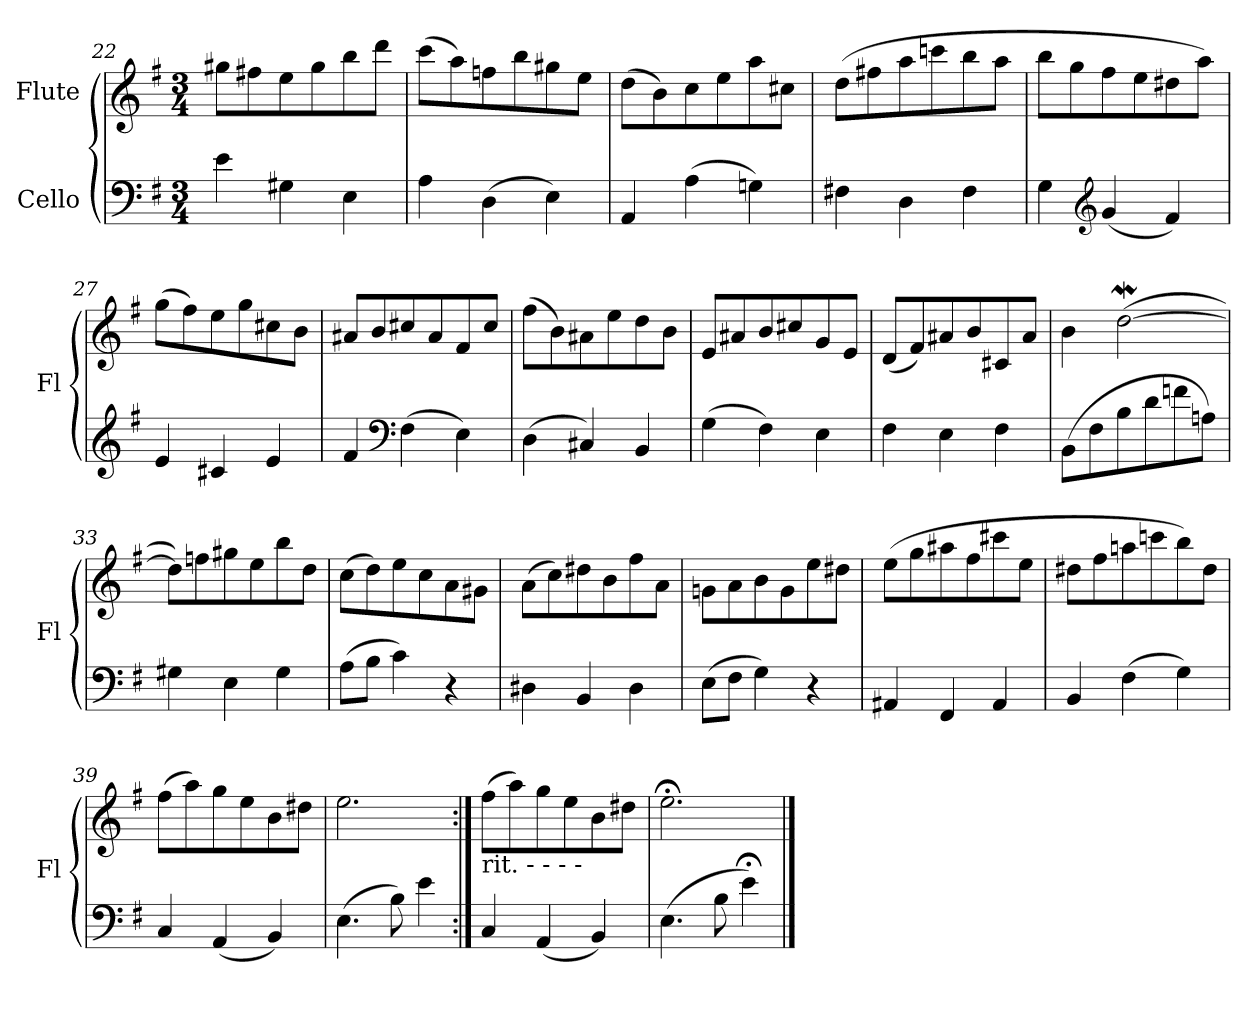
**kern	**kern
*part2	*part1
*staff2	*staff1
*I"Cello	*I"Flute
*	*I'Fl
*clefF4	*clefG2
*k[f#]	*k[f#]
*G:	*G:
*M3/4	*M3/4
=22	=22
4e\	8gg#X\L
.	8ff#X\
4G#X\	8ee\
.	8gg#\
4E\	8bb\
.	8ddd\J
=23	=23
4A\	(>8ccc\L
.	8aa\)
(>4D\	8ffn\
.	8bb\
4E\)	8gg#X\
.	8ee\J
!!LO:LB:g=z
=24	=24
4AA/	(>8dd\L
.	8b\)
(>4A\	8cc\
.	8ee\
4Gn\)	8aa\
.	8cc#X\J
=25	=25
4F#X\	(>8dd\L
.	8ff#X\
4D\	8aa\
.	8cccn\
4F#\	8bb\
.	8aa\J
=26	=26
4G\	8bb\L
.	8gg\
*clefG2	*
(<4g/	8ff#\
.	8ee\
4f#/)	8dd#X\
.	8aa\J)
=27	=27
4e/	(>8gg\L
.	8ff#\)
4c#X/	8ee\
.	8gg\
4e/	8cc#X\
.	8b\J
=28	=28
4f#/	8a#X/L
.	8b/
*clefF4	*
(>4F#\	8cc#X/
.	8a#/
4E\)	8f#/
.	8cc#/J
!!LO:LB:g=z
=29	=29
(>4D\	(>8ff#\L
.	8b\)
4C#X/)	8a#X\
.	8ee\
4BB/	8dd\
.	8b\J
=30	=30
(>4G\	8e/L
.	8a#X/
4F#\)	8b/
.	8cc#X/
4E\	8g/
.	8e/J
=31	=31
4F#\	(<8d/L
.	8f#/)
4E\	8a#X/
.	8b/
4F#\	8c#X/
.	8a#/J
=32	=32
(>8BB\L	4b\
8F#\	.
8B\	(>[2ddW\
8d\	.
8fn\	.
8An\J)	.
=33	=33
4G#X\	8dd\L])
.	8ffn\
4E\	8gg#X\
.	8ee\
4G#\	8bb\
.	8dd\J
!!LO:LB:g=z
=34	=34
(>8A\L	(>8cc\L
8B\J	8dd\)
4c\)	8ee\
.	8cc\
4r	8a\
.	8g#X\J
=35	=35
4D#X\	(>8a\L
.	8cc\)
4BB/	8dd#X\
.	8b\
4D#\	8ff#\
.	8a\J
=36	=36
(>8E\L	8gn\L
8F#\J	8a\
4G\)	8b\
.	8g\
4r	8ee\
.	8dd#X\J
=37	=37
4AA#X/	(>8ee\L
.	8gg\
4FF#/	8aa#X\
.	8ff#\
4AA#/	8ccc#X\
.	8ee\J
=38	=38
4BB/	8dd#X\L
.	8ff#\
(>4F#\	8aan\
.	8cccn\
4G\)	8bb\)
.	8dd#\J
!!LO:LB:g=z
=39	=39
4C/	(>8ff#\L
.	8aa\)
(<4AA/	8gg\
.	8ee\
4BB/)	8b\
.	8dd#X\J
=40	=40
(>4.E\	2.ee\
8B\)	.
4e\	.
=41:|!	=41:|!
*	*MM100
!	!LO:TX:b:t=rit. - - - -
4C/	(>8ff#\L
.	8aa\)
(<4AA/	8gg\
.	8ee\
4BB/)	8b\
.	8dd#X\J
=42	=42
(>4.E\	2.ee;<\
8B\	.
4e;<\)	.
==	==
*-	*-
